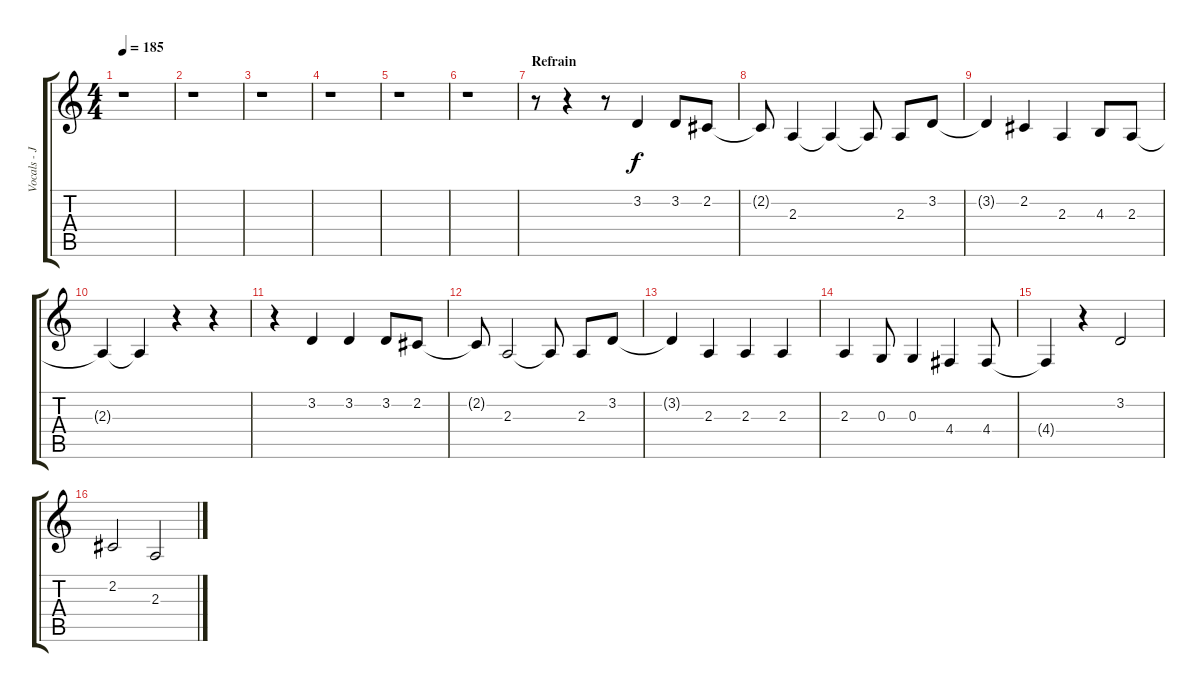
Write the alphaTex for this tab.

\track ("Vocals - Jona" "Vocals - J") {instrument lead1square}
\staff {score tabs}
\tuning (E4 B3 G3 D3 A2 E2) {hide}
\ts (4 4)
\tempo 185
\clef g2
\ks c
r.1{dy f} |
r.1 |
r.1 |
r.1 |
r.1 |
r.1 |
\section ("" "Refrain")
r.8 r.4 r.8 3.2.4 3.2.8 2.2.8 |
2.2{t}.8 2.3.4 2.3{t}.4 2.3{t}.8 2.3.8 3.2.8 |
3.2{t}.4 2.2.4 2.3.4 4.3.8 2.3.8 |
2.3{t}.4 2.3{t}.4 r.4 r.4 |
r.4 3.2.4 3.2.4 3.2.8 2.2.8 |
2.2{t}.8 2.3.2 2.3{t}.8 2.3.8 3.2.8 |
3.2{t}.4 2.3.4 2.3.4 2.3.4 |
2.3.4 0.3.8 0.3.4 4.4.4 4.4.8 |
4.4{t}.4 r.4 3.2.2 |
2.2.2 2.3.2
